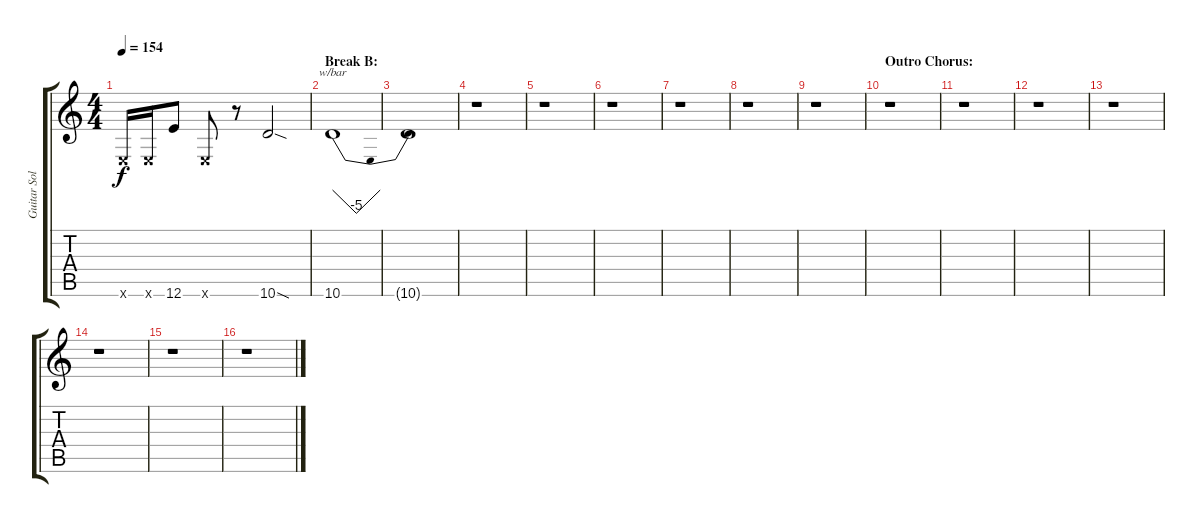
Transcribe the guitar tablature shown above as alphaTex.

\track ("Guitar Solo's" "Guitar Sol") {instrument distortionguitar}
\staff {score tabs}
\tuning (E4 B3 G3 D3 A2 E2) {hide}
\ts (4 4)
\tempo 154
\clef g2
\ks c
0.6{x}.16{dy f} 0.6{x}.16 12.6.8 0.6{x}.8 r.8 10.6{sod}.2 |
\section ("" "Break B:")
10.6.1{tbe (dip default 0 0 30 -20 60 0)} |
10.6{t}.1 |
r.1 |
r.1 |
r.1 |
r.1 |
r.1 |
r.1 |
\section ("" "Outro Chorus:")
r.1 |
r.1 |
r.1 |
r.1 |
r.1 |
r.1 |
r.1
